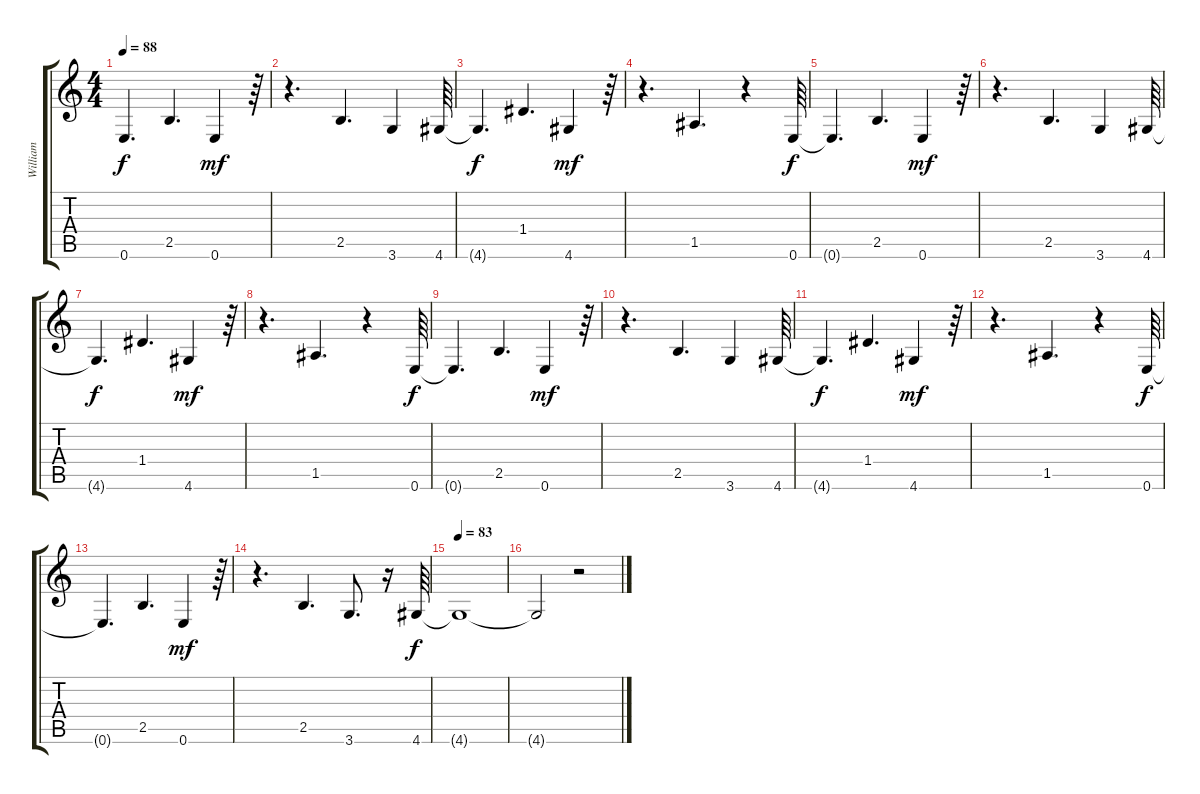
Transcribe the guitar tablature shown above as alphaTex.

\track ("   William Falcheri" "   William") {instrument electricbasspick}
\staff {score tabs}
\tuning (E4 B3 G3 D3 A2 E2) {hide}
\ts (4 4)
\tempo 88
\clef g2
\ks c
0.6{t}.4{d dy f} 2.5.4{d} 0.6.4{dy mf} r.64 |
r.4{d} 2.5.4{d} 3.6.4 4.6.64 |
4.6{t}.4{d dy f} 1.4.4{d} 4.6.4{dy mf} r.64 |
r.4{d} 1.5.4{d} r.4 0.6.64{dy f} |
0.6{t}.4{d} 2.5.4{d} 0.6.4{dy mf} r.64 |
r.4{d} 2.5.4{d} 3.6.4 4.6.64 |
4.6{t}.4{d dy f} 1.4.4{d} 4.6.4{dy mf volume 12} r.64 |
r.4{d} 1.5.4{d} r.4 0.6.64{dy f} |
0.6{t}.4{d} 2.5.4{d} 0.6.4{dy mf} r.64 |
r.4{d} 2.5.4{d} 3.6.4 4.6.64 |
4.6{t}.4{d dy f} 1.4.4{d} 4.6.4{dy mf} r.64 |
r.4{d} 1.5.4{d} r.4 0.6.64{dy f} |
0.6{t}.4{d} 2.5.4{d} 0.6.4{dy mf} r.64 |
r.4{d} 2.5.4{d} 3.6.8{d} r.16 4.6.64{dy f} |
\tempo 83
4.6{t}.1 |
4.6{t}.2 r.2
